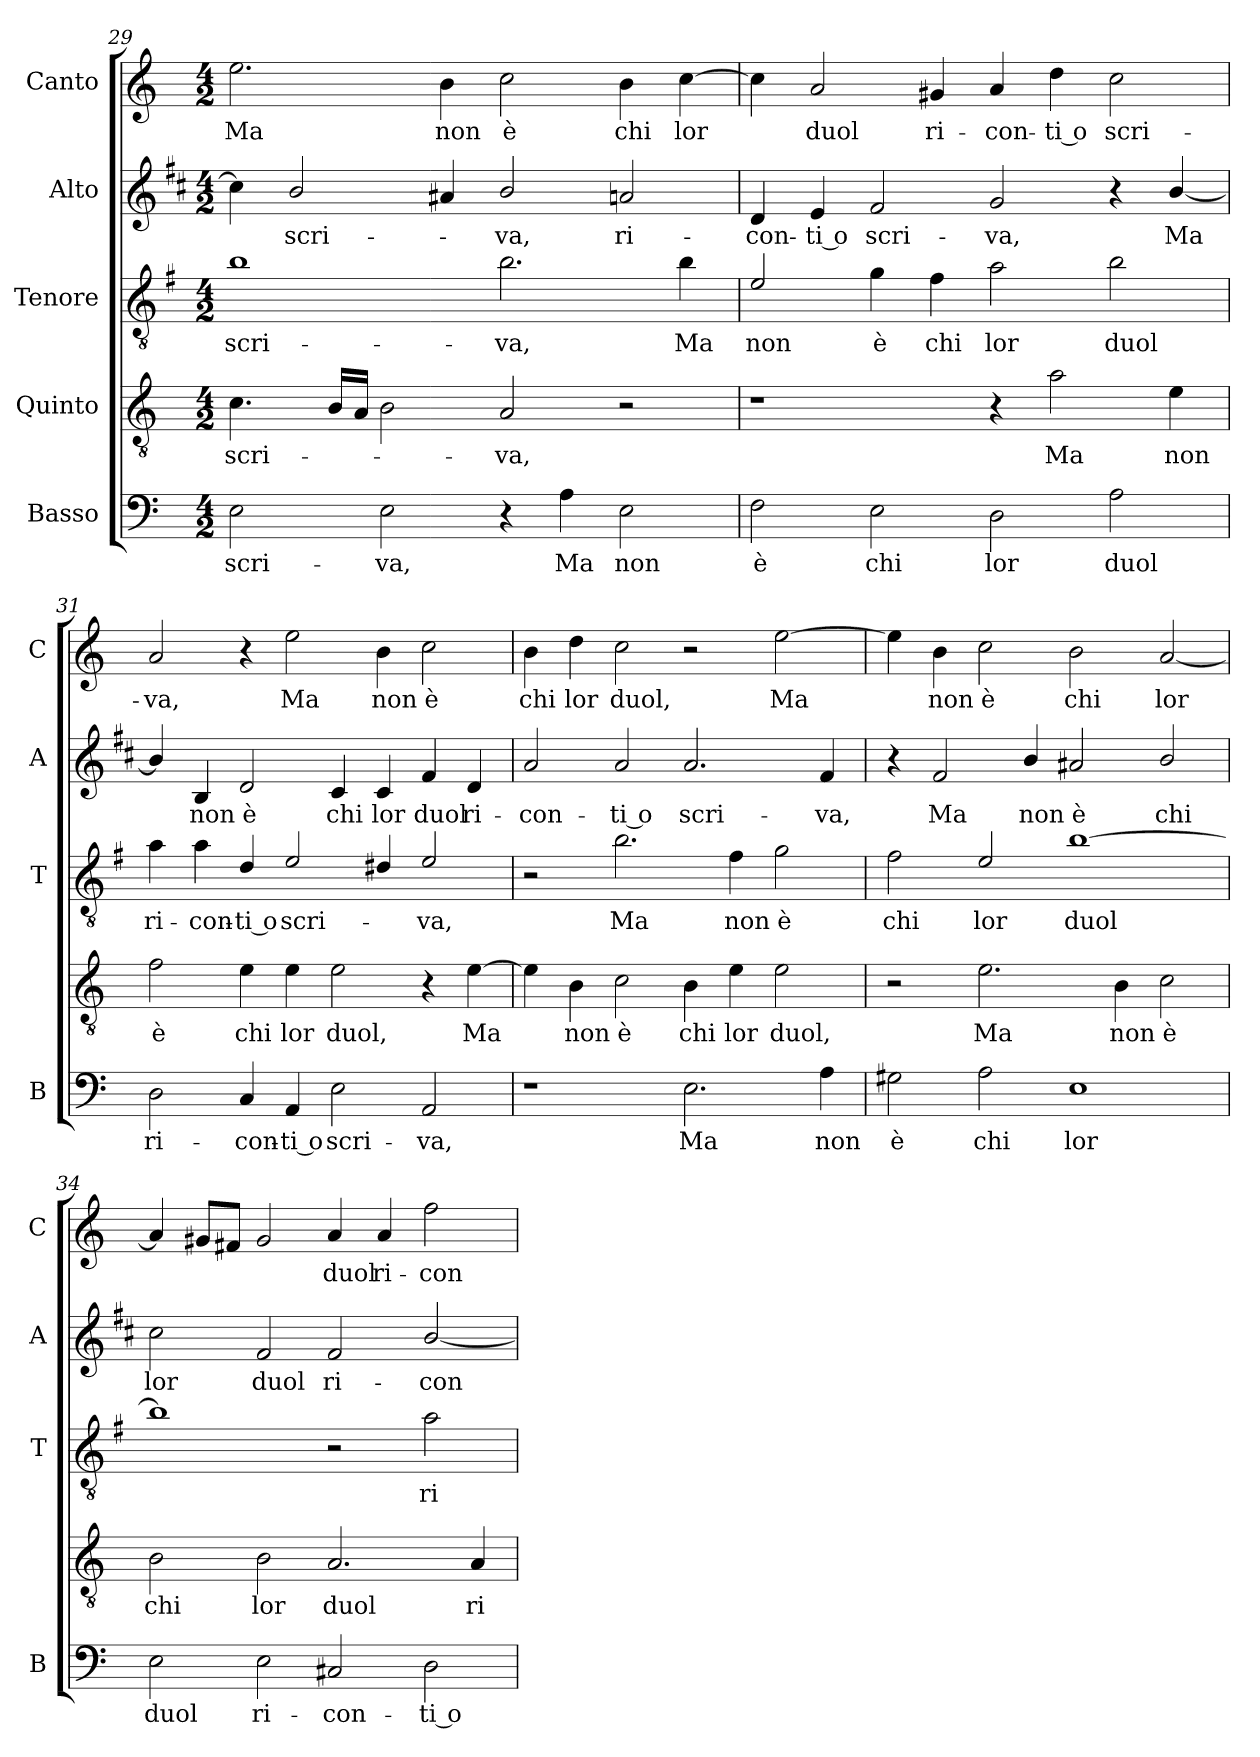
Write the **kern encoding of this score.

**kern	**text	**kern	**text	**kern	**text	**kern	**text	**kern	**text
*part5	*part5	*part4	*part4	*part3	*part3	*part2	*part2	*part1	*part1
*staff5	*staff5	*staff4	*staff4	*staff3	*staff3	*staff2	*staff2	*staff1	*staff1
*I"Basso	*	*I"Quinto	*	*I"Tenore	*	*I"Alto	*	*I"Canto	*
*I'B	*	*	*	*I'T	*	*I'A	*	*I'C	*
*clefF4	*	*clefGv2	*	*clefGv2	*	*clefG2	*	*clefG2	*
*	*	*	*	*ITrd4c7	*	*ITrd1c2	*	*	*
*k[]	*	*k[]	*	*k[]	*	*k[]	*	*k[]	*
*C:	*	*C:	*	*C:	*	*C:	*	*C:	*
*M4/2	*	*M4/2	*	*M4/2	*	*M4/2	*	*M4/2	*
=29	=29	=29	=29	=29	=29	=29	=29	=29	=29
!	!LO:LY:b	!	!LO:LY:b	!	!LO:LY:b	!	!	!	!LO:LY:b
2E\	scri-	4.c\	scri-	1e	scri-	4b\]	.	2.ee\	Ma
!	!	!	!	!	!	!	!LO:LY:b	!	!
.	.	.	.	.	.	2a/	scri-	.	.
.	.	16B/LL	.	.	.	.	.	.	.
.	.	16A/JJ	.	.	.	.	.	.	.
!	!LO:LY:b	!	!	!	!	!	!	!	!
2E\	-va,	2B\	.	.	.	.	.	.	.
!	!	!	!	!	!	!	!	!	!LO:LY:b
.	.	.	.	.	.	4g#X/	.	4b\	non
!	!	!	!LO:LY:b	!	!LO:LY:b	!	!LO:LY:b	!	!LO:LY:b
4r	.	2A/	-va,	2.e\	-va,	2a/	-va,	2cc\	è
!	!LO:LY:b	!	!	!	!	!	!	!	!
4A\	Ma	.	.	.	.	.	.	.	.
!	!LO:LY:b	!	!	!	!	!	!LO:LY:b	!	!LO:LY:b
2E\	non	2r	.	.	.	2gn/	ri-	4b\	chi
!	!	!	!	!	!LO:LY:b	!	!	!	!LO:LY:b
.	.	.	.	4e\	Ma	.	.	[4cc\	lor
!!LO:LB:g=z
=30	=30	=30	=30	=30	=30	=30	=30	=30	=30
!	!LO:LY:b	!	!	!	!LO:LY:b	!	!LO:LY:b	!	!
2F\	è	1r	.	2A/	non	4c/	-con-	4cc\]	.
!	!	!	!	!	!	!	!LO:LY:b	!	!LO:LY:b
.	.	.	.	.	.	4d/	-ti o	2a/	duol
!	!LO:LY:b	!	!	!	!LO:LY:b	!	!LO:LY:b	!	!
2E\	chi	.	.	4c\	è	2e/	scri-	.	.
!	!	!	!	!	!LO:LY:b	!	!	!	!LO:LY:b
.	.	.	.	4B\	chi	.	.	4g#X/	ri-
!	!LO:LY:b	!	!	!	!LO:LY:b	!	!LO:LY:b	!	!LO:LY:b
2D\	lor	4r	.	2d\	lor	2f/	-va,	4a/	-con-
!	!	!	!LO:LY:b	!	!	!	!	!	!LO:LY:b
.	.	2a\	Ma	.	.	.	.	4dd\	-ti o
!	!LO:LY:b	!	!	!	!LO:LY:b	!	!	!	!LO:LY:b
2A\	duol	.	.	2e\	duol	4r	.	2cc\	scri-
!	!	!	!LO:LY:b	!	!	!	!LO:LY:b	!	!
.	.	4e\	non	.	.	[4a/	Ma	.	.
=31	=31	=31	=31	=31	=31	=31	=31	=31	=31
!	!LO:LY:b	!	!LO:LY:b	!	!LO:LY:b	!	!	!	!LO:LY:b
2D\	ri-	2f\	è	4d\	ri-	4a/]	.	2a/	-va,
!	!	!	!	!	!LO:LY:b	!	!LO:LY:b	!	!
.	.	.	.	4d\	-con-	4A/	non	.	.
!	!LO:LY:b	!	!LO:LY:b	!	!LO:LY:b	!	!LO:LY:b	!	!
4C/	-con-	4e\	chi	4G/	-ti o	2c/	è	4r	.
!	!LO:LY:b	!	!LO:LY:b	!	!LO:LY:b	!	!	!	!LO:LY:b
4AA/	-ti o	4e\	lor	2A/	scri-	.	.	2ee\	Ma
!	!LO:LY:b	!	!LO:LY:b	!	!	!	!LO:LY:b	!	!
2E\	scri-	2e\	duol,	.	.	4B/	chi	.	.
!	!	!	!	!	!	!	!LO:LY:b	!	!LO:LY:b
.	.	.	.	4G#X/	.	4B/	lor	4b\	non
!	!LO:LY:b	!	!	!	!LO:LY:b	!	!LO:LY:b	!	!LO:LY:b
2AA/	-va,	4r	.	2A/	-va,	4e/	duol	2cc\	è
!	!	!	!LO:LY:b	!	!	!	!LO:LY:b	!	!
.	.	[4e\	Ma	.	.	4c/	ri-	.	.
=32	=32	=32	=32	=32	=32	=32	=32	=32	=32
!	!	!	!	!	!	!	!LO:LY:b	!	!LO:LY:b
1r	.	4e\]	.	2r	.	2g/	-con-	4b\	chi
!	!	!	!LO:LY:b	!	!	!	!	!	!LO:LY:b
.	.	4B\	non	.	.	.	.	4dd\	lor
!	!	!	!LO:LY:b	!	!LO:LY:b	!	!LO:LY:b	!	!LO:LY:b
.	.	2c\	è	2.e\	Ma	2g/	-ti o	2cc\	duol,
!	!LO:LY:b	!	!LO:LY:b	!	!	!	!LO:LY:b	!	!
2.E\	Ma	4B\	chi	.	.	2.g/	scri-	2r	.
!	!	!	!LO:LY:b	!	!LO:LY:b	!	!	!	!
.	.	4e\	lor	4B\	non	.	.	.	.
!	!	!	!LO:LY:b	!	!LO:LY:b	!	!	!	!LO:LY:b
.	.	2e\	duol,	2c\	è	.	.	[2ee\	Ma
!	!LO:LY:b	!	!	!	!	!	!LO:LY:b	!	!
4A\	non	.	.	.	.	4e/	-va,	.	.
=33	=33	=33	=33	=33	=33	=33	=33	=33	=33
!	!LO:LY:b	!	!	!	!LO:LY:b	!	!	!	!
2G#X\	è	2r	.	2B\	chi	4r	.	4ee\]	.
!	!	!	!	!	!	!	!LO:LY:b	!	!LO:LY:b
.	.	.	.	.	.	2e/	Ma	4b\	non
!	!LO:LY:b	!	!LO:LY:b	!	!LO:LY:b	!	!	!	!LO:LY:b
2A\	chi	2.e\	Ma	2A/	lor	.	.	2cc\	è
!	!	!	!	!	!	!	!LO:LY:b	!	!
.	.	.	.	.	.	4a/	non	.	.
!	!LO:LY:b	!	!	!	!LO:LY:b	!	!LO:LY:b	!	!LO:LY:b
1E	lor	.	.	[1e	duol	2g#X/	è	2b\	chi
!	!	!	!LO:LY:b	!	!	!	!	!	!
.	.	4B\	non	.	.	.	.	.	.
!	!	!	!LO:LY:b	!	!	!	!LO:LY:b	!	!LO:LY:b
.	.	2c\	è	.	.	2a/	chi	[2a/	lor
=34	=34	=34	=34	=34	=34	=34	=34	=34	=34
!	!LO:LY:b	!	!LO:LY:b	!	!	!	!LO:LY:b	!	!
2E\	duol	2B\	chi	1e]	.	2b\	lor	4a/]	.
.	.	.	.	.	.	.	.	8g#X/L	.
.	.	.	.	.	.	.	.	8f#X/J	.
!	!LO:LY:b	!	!LO:LY:b	!	!	!	!LO:LY:b	!	!
2E\	ri-	2B\	lor	.	.	2e/	duol	2g#/	.
!	!LO:LY:b	!	!LO:LY:b	!	!	!	!LO:LY:b	!	!LO:LY:b
2C#X/	-con-	2.A/	duol	2r	.	2e/	ri-	4a/	duol
!	!	!	!	!	!	!	!	!	!LO:LY:b
.	.	.	.	.	.	.	.	4a/	ri-
!	!LO:LY:b	!	!	!	!LO:LY:b	!	!LO:LY:b	!	!LO:LY:b
2D\	-ti o	.	.	2d\	ri-	[2a/	-con-	2ff\	-con-
!	!	!	!LO:LY:b	!	!	!	!	!	!
.	.	4A/	ri-	.	.	.	.	.	.
=	=	=	=	=	=	=	=	=	=
*-	*-	*-	*-	*-	*-	*-	*-	*-	*-
